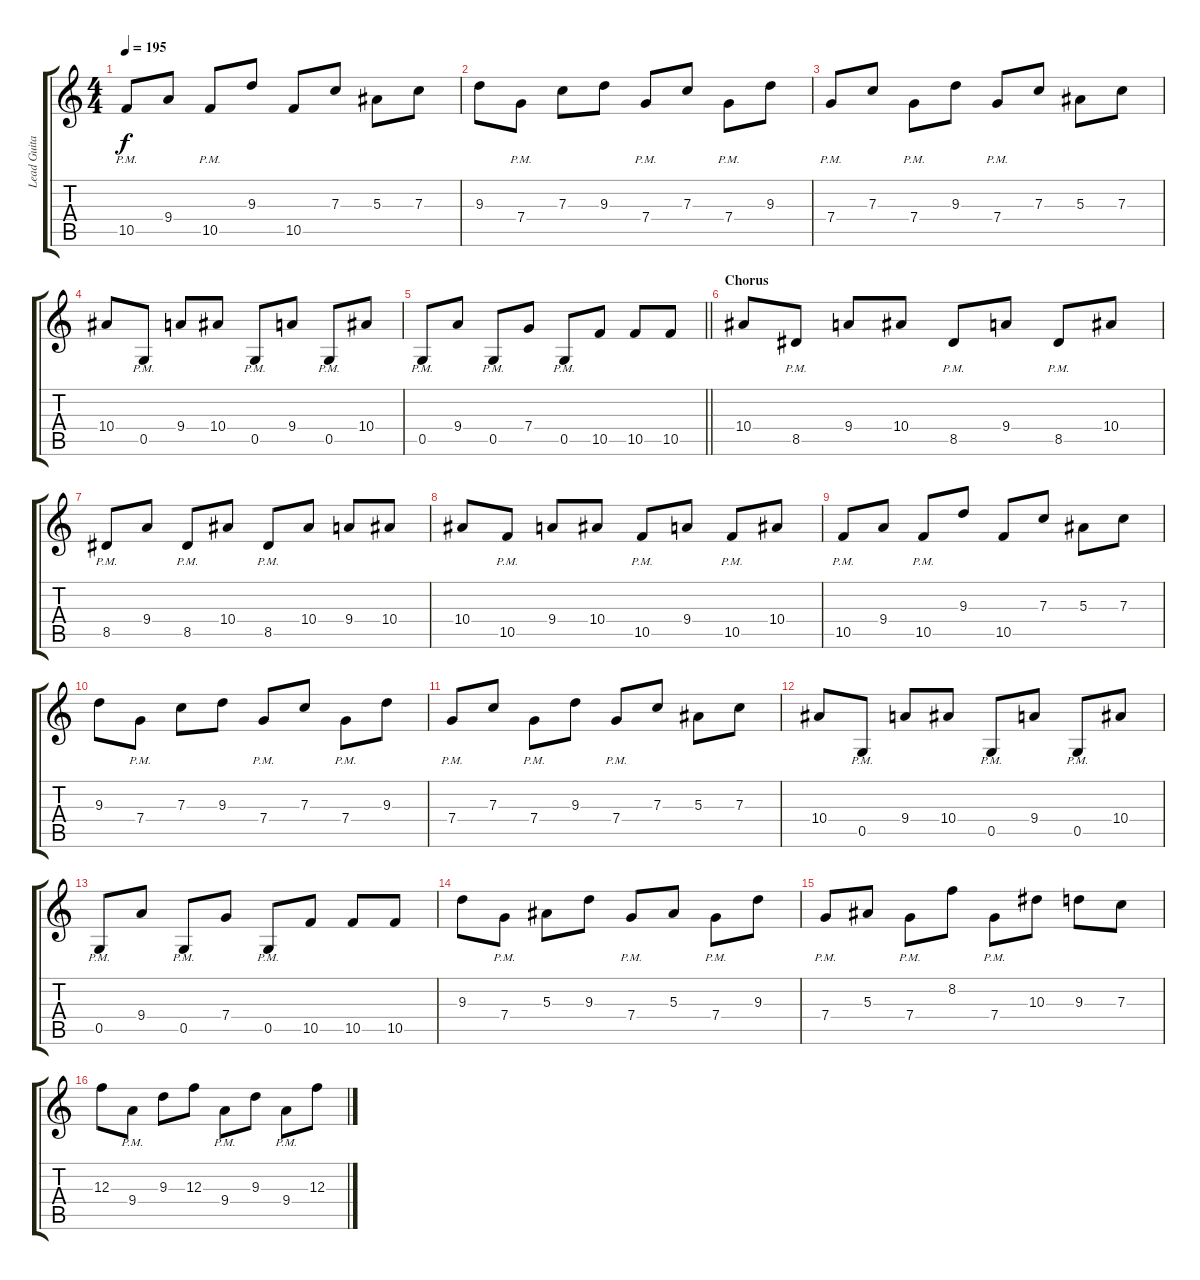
\track ("Lead Guitar" "Lead Guita") {instrument overdrivenguitar}
\staff {score tabs}
\tuning (D4 A3 F3 C3 G2 D2) {hide}
\ts (4 4)
\tempo 195
\clef g2
\ks c
10.5{pm}.8{dy f} 9.4.8 10.5{pm}.8 9.3.8 10.5.8 7.3.8 5.3.8 7.3.8 |
9.3.8 7.4{pm}.8 7.3.8 9.3.8 7.4{pm}.8 7.3.8 7.4{pm}.8 9.3.8 |
7.4{pm}.8 7.3.8 7.4{pm}.8 9.3.8 7.4{pm}.8 7.3.8 5.3.8 7.3.8 |
10.4.8 0.5{pm}.8 9.4.8 10.4.8 0.5{pm}.8 9.4.8 0.5{pm}.8 10.4.8 |
\barLineRight lightlight
0.5{pm}.8 9.4.8 0.5{pm}.8 7.4.8 0.5{pm}.8 10.5.8 10.5.8 10.5.8 |
\section ("" "Chorus")
10.4.8 8.5{pm}.8 9.4.8 10.4.8 8.5{pm}.8 9.4.8 8.5{pm}.8 10.4.8 |
8.5{pm}.8 9.4.8 8.5{pm}.8 10.4.8 8.5{pm}.8 10.4.8 9.4.8 10.4.8 |
10.4.8 10.5{pm}.8 9.4.8 10.4.8 10.5{pm}.8 9.4.8 10.5{pm}.8 10.4.8 |
10.5{pm}.8 9.4.8 10.5{pm}.8 9.3.8 10.5.8 7.3.8 5.3.8 7.3.8 |
9.3.8 7.4{pm}.8 7.3.8 9.3.8 7.4{pm}.8 7.3.8 7.4{pm}.8 9.3.8 |
7.4{pm}.8 7.3.8 7.4{pm}.8 9.3.8 7.4{pm}.8 7.3.8 5.3.8 7.3.8 |
10.4.8 0.5{pm}.8 9.4.8 10.4.8 0.5{pm}.8 9.4.8 0.5{pm}.8 10.4.8 |
0.5{pm}.8 9.4.8 0.5{pm}.8 7.4.8 0.5{pm}.8 10.5.8 10.5.8 10.5.8 |
9.3.8 7.4{pm}.8 5.3.8 9.3.8 7.4{pm}.8 5.3.8 7.4{pm}.8 9.3.8 |
7.4{pm}.8 5.3.8 7.4{pm}.8 8.2.8 7.4{pm}.8 10.3.8 9.3.8 7.3.8 |
12.3.8 9.4{pm}.8 9.3.8 12.3.8 9.4{pm}.8 9.3.8 9.4{pm}.8 12.3.8
